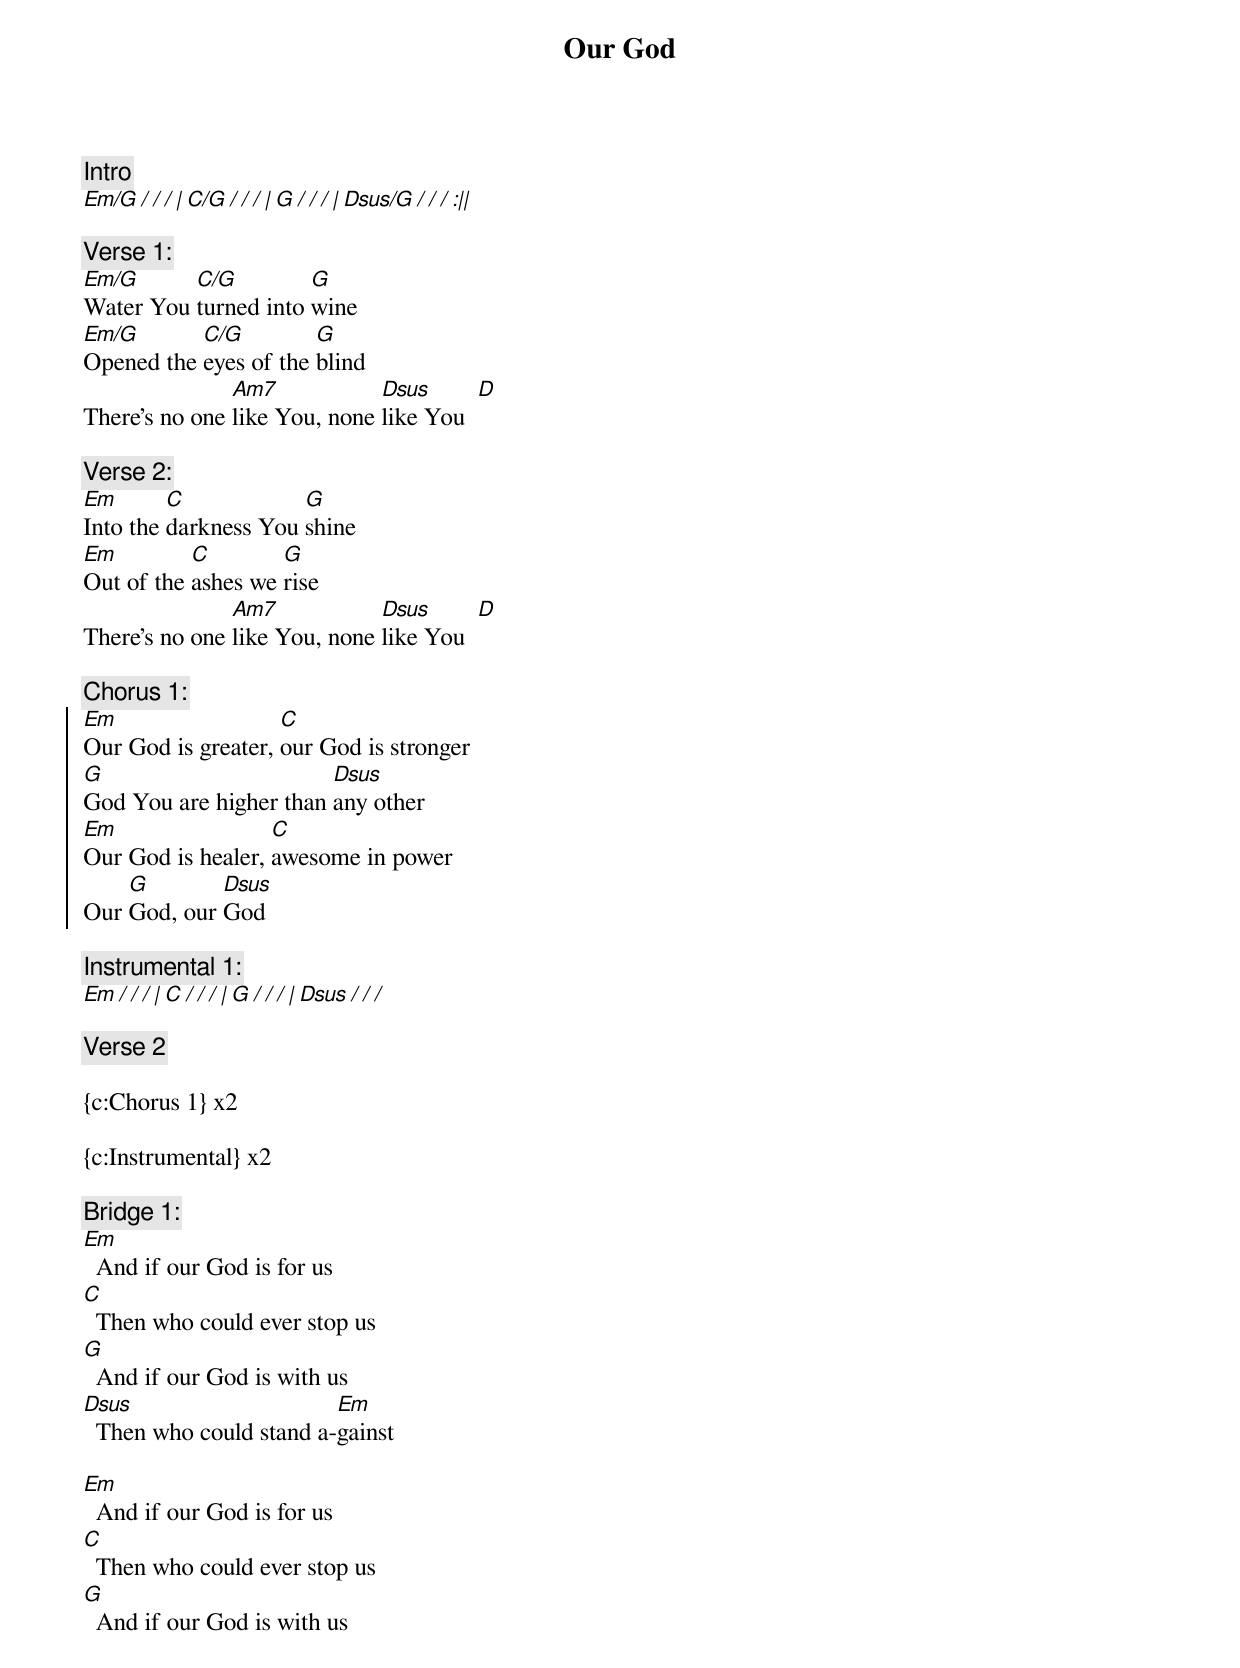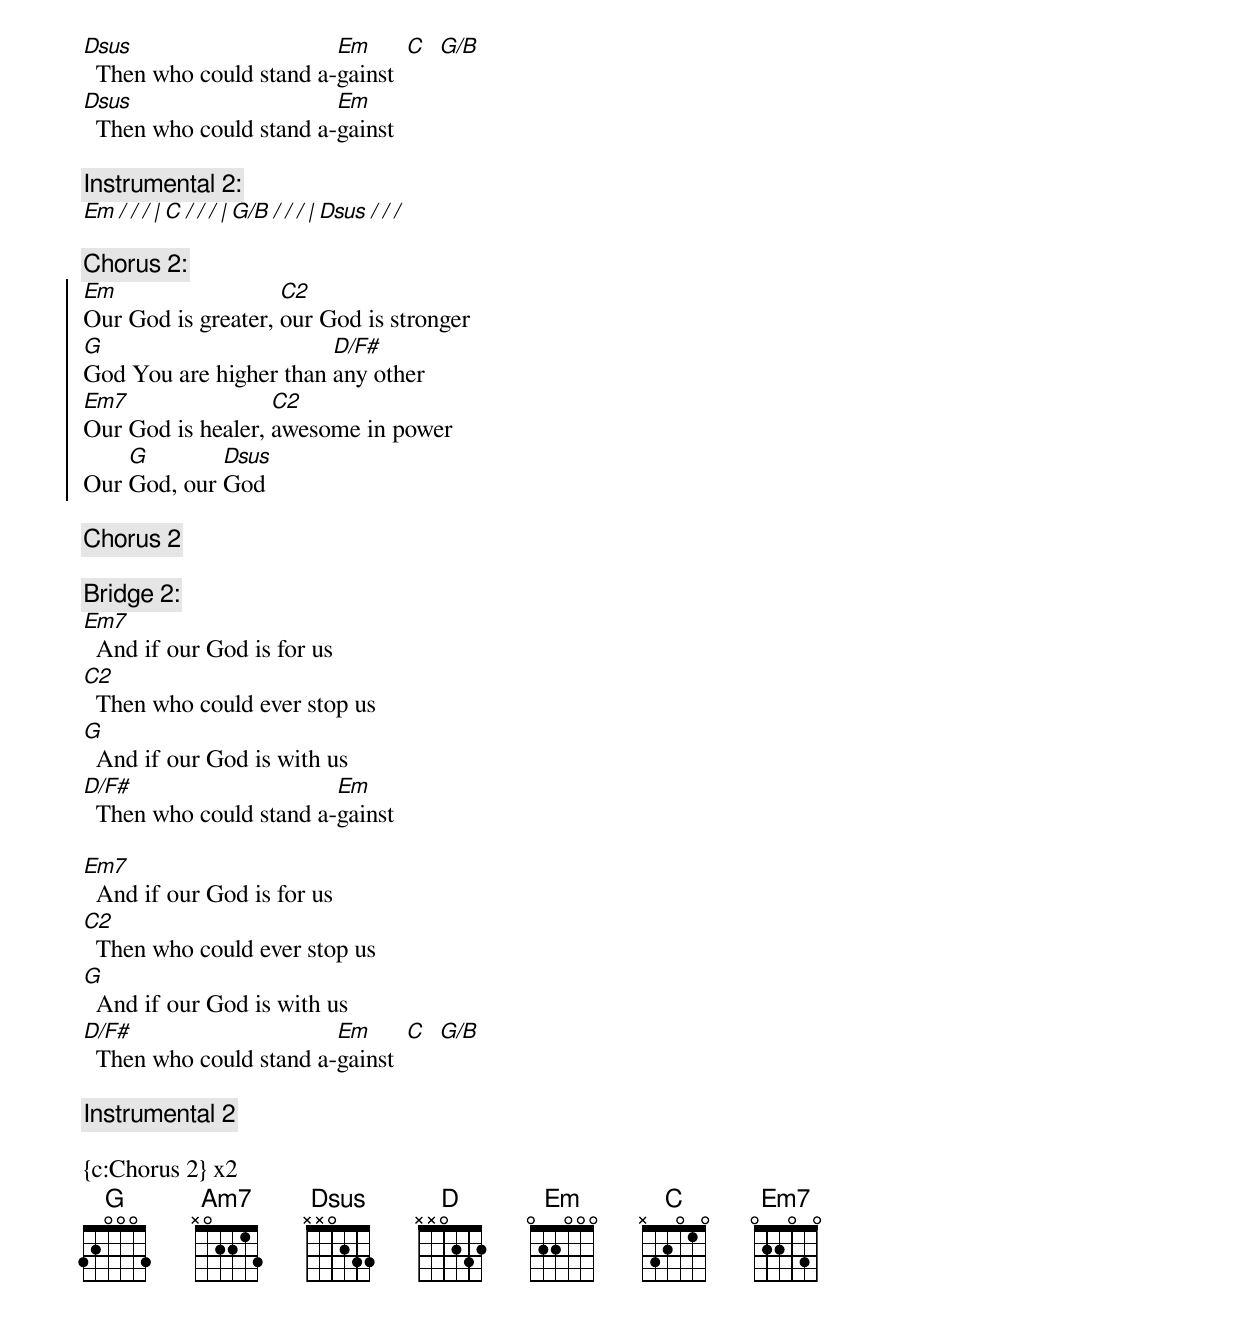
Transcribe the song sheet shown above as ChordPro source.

{t:Our God}

{c:Intro}
[Em/G][/][/][/][|][C/G][/][/][/][|][G][/][/][/][|][Dsus/G][/][/][/][:||]

{c:Verse 1:}
[Em/G]Water You [C/G]turned into [G]wine
[Em/G]Opened the [C/G]eyes of the [G]blind
There's no one [Am7]like You, none [Dsus]like You  [D]

{c:Verse 2:}
[Em]Into the [C]darkness You [G]shine
[Em]Out of the [C]ashes we [G]rise
There's no one [Am7]like You, none [Dsus]like You  [D]

{c:Chorus 1:}
{soc}
[Em]Our God is greater, [C]our God is stronger
[G]God You are higher than [Dsus]any other
[Em]Our God is healer, [C]awesome in power
Our [G]God, our [Dsus]God
{eoc}

{c:Instrumental 1:}
[Em][/][/][/][|][C][/][/][/][|][G][/][/][/][|][Dsus][/][/][/]

{c:Verse 2}

{c:Chorus 1} x2

{c:Instrumental} x2

{c:Bridge 1:}
[Em]  And if our God is for us
[C]  Then who could ever stop us
[G]  And if our God is with us
[Dsus]  Then who could stand a-[Em]gainst

[Em]  And if our God is for us
[C]  Then who could ever stop us
[G]  And if our God is with us
[Dsus]  Then who could stand a-[Em]gainst  [C]  [G/B]
[Dsus]  Then who could stand a-[Em]gainst

{c:Instrumental 2:}
[Em][/][/][/][|][C][/][/][/][|][G/B][/][/][/][|][Dsus][/][/][/]

{c:Chorus 2:}
{soc}
[Em]Our God is greater, [C2]our God is stronger
[G]God You are higher than [D/F#]any other
[Em7]Our God is healer, [C2]awesome in power
Our [G]God, our [Dsus]God
{eoc}

{c:Chorus 2}

{c:Bridge 2:}
[Em7]  And if our God is for us
[C2]  Then who could ever stop us
[G]  And if our God is with us
[D/F#]  Then who could stand a-[Em]gainst

[Em7]  And if our God is for us
[C2]  Then who could ever stop us
[G]  And if our God is with us
[D/F#]  Then who could stand a-[Em]gainst  [C]  [G/B]

{c:Instrumental 2}

{c:Chorus 2} x2
